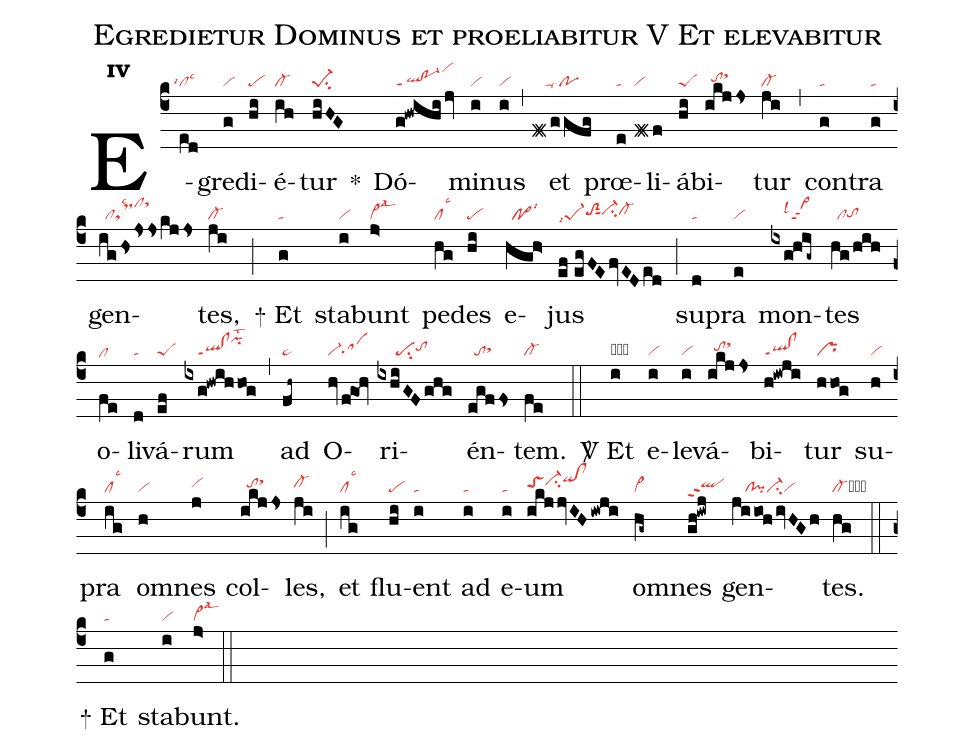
name:Egredietur Dominus et proeliabitur V Et elevabitur;
office-part:re;
mode:4;
nabc-lines:1;
%%
initial-style: 1;
name: Egredietur Dominus et proeliabitur;
mode: 3;
office-part: Responsorium;
annotation: Resp.;
annotation: iii;
nabc-lines: 1;
%%
(c4) E(ed|``cllsi4lsc3)gre(g|vi)di(hi|pe)é(ih|cl-)tur(hiHG|pe-1su2) *() Dó(g!hwihi/jv|ql!po-1ppt1vihl)mi(i|vi)nus(i|vi) (,) et(f#ggfg|////ta-/po) prœ(e|ta)li(f#f|vi)á(hi|peS)bi(ikjjs|//tohhsthj)tur(ji|cl-) (,) con(g|ta)tra(g|ta) gen(ighsjsskjjs|//cltsMlsc2clhksthl)tes,(ji|cl-) (;)
<sp>+</sp> Et(g|ta) sta(i|vi)bunt(j>|vi>lsal3) pe(hg|cllsc3)des(hi|pe) e(hgh>|//po>lsi3)jus(ef//egFEfvEDed|pe-1lsi7toS2hhsut1ci-hhcl-hh) (;) su(d|ta)pra(e|vi) mon(ixg!hig~|////vi>ppt2lsl4)tes(hg/hih|//cltohg) o(fe|clhe)li(d|ta)vá(ef|peS)rum(ixg!hwihhog|////ql!clppt1lst3`````pihk) (,) ad(fh~|ta>) O(hv/f!goh|vi-sahg)ri(ixhiGFghg|//////pesu2tohh)én(egffs|//tosthh)tem.(fe|cl-) (::)

<sp>V/</sp> Et(i|obvi) e(i|vi)le(i|vi)vá(ikjjs|//tohhsthj)bi(h!iwji|ql!clppt1)tur(hhog|pr) su(h|vi)pra(ig|cllsc3) om(h|vi)nes(j|vihh) col(ikjjs|//tohhsthj)les,(ji|cl-hh) (;) et(ig|cllsc3) flu(hi|pe)ent(i|ta) ad(i|ta) e(i|ta)um(ikjjvIH/iwji|toShhci-hiqihj!clhj) om(hg~|vi>)nes(gh!iwj|qlhhppt2) gen(jiioh/ivHGh|////cl!pici-vi)tes.(hg|cl-ob) (::)
<sp>+</sp> Et(g|ta) sta(i|vi)bunt.(j>|vi>lsal3) (::)
